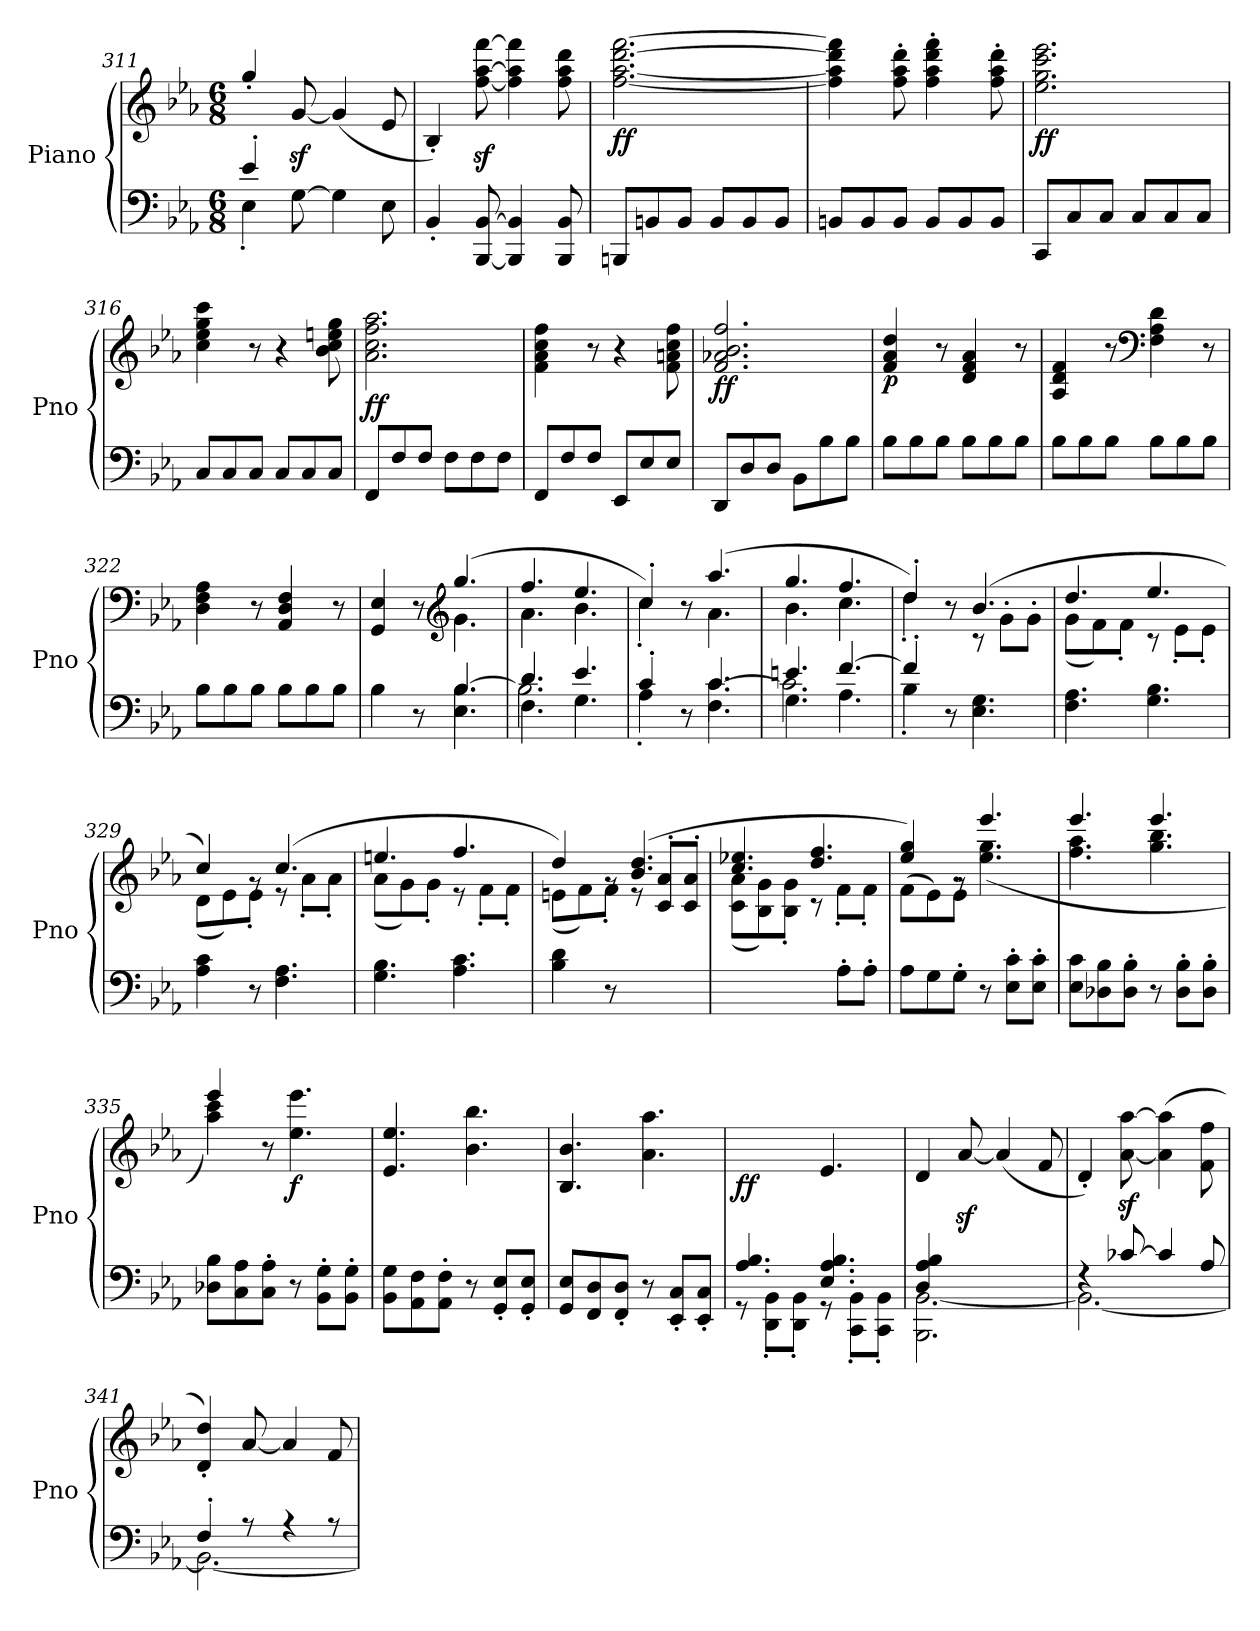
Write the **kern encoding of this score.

**kern	**kern	**dynam
*part1	*part1	*part1
*staff2	*staff1	*staff1/2
*I"Piano	*	*
*I'Pno	*	*
*clefF4	*clefG2	*
*k[b-e-a-]	*k[b-e-a-]	*
*M6/8	*M6/8	*
=311	=311	=311
*^	*	*
4e-'/	4E-'\	4gg'/	.
[8G\	2ryy	[8gz</	.
4G\]	.	(4g/]	.
8E-\	.	8e-/	.
*v	*v	*	*
=312	=312	=312
4BB-'/	4B-'/)	.
[8BBB-/ [8BB-/	[8ff\z< [8aa-\z< [8fff\z<	.
4BBB-/] 4BB-/]	4ff\] 4aa-\] 4fff\]	.
8BBB-/ 8BB-/	8ff\ 8aa-\ 8ddd\	.
=313	=313	=313
!	!	!LO:DY:b
8BBBn/L	[2.ff\ [2.aa-\ [2.ddd\ [2.fff\	ff
8BBn/	.	.
8BB/J	.	.
8BB/L	.	.
8BB/	.	.
8BB/J	.	.
=314	=314	=314
8BBn/L	4ff\] 4aa-\] 4ddd\] 4fff\]	.
8BB/	.	.
8BB/J	8ff\' 8aa-\' 8ddd\'	.
8BB/L	4ff\' 4aa-\' 4ddd\' 4fff\'	.
8BB/	.	.
8BB/J	8ff\' 8aa-\' 8ddd\'	.
=315	=315	=315
!	!	!LO:DY:b
8CC/L	2.ee-\ 2.gg\ 2.ccc\ 2.eee-\	ff
8C/	.	.
8C/J	.	.
8C/L	.	.
8C/	.	.
8C/J	.	.
=316	=316	=316
8C/L	4cc\ 4ee-\ 4gg\ 4ccc\	.
8C/	.	.
8C/J	8r	.
8C/L	4r	.
8C/	.	.
8C/J	8b-\ 8cc\ 8een\ 8gg\	.
!!LO:PB:g=z
=317	=317	=317
!	!	!LO:DY:b
8FF/L	2.a-\ 2.cc\ 2.ff\ 2.aa-\	ff
8F/	.	.
8F/J	.	.
8F\L	.	.
8F\	.	.
8F\J	.	.
=318	=318	=318
8FF/L	4f\ 4a-\ 4cc\ 4ff\	.
8F/	.	.
8F/J	8r	.
8EE-/L	4r	.
8E-/	.	.
8E-/J	8f\ 8an\ 8cc\ 8ff\	.
=319	=319	=319
!	!	!LO:DY:b
8DD/L	2.f/ 2.a-X/ 2.b-/ 2.ff/	ff
8D/	.	.
8D/J	.	.
8BB-\L	.	.
8B-\	.	.
8B-\J	.	.
=320	=320	=320
!	!	!LO:DY:b
8B-\L	4f/ 4a-/ 4dd/	p
8B-\	.	.
8B-\J	8r	.
8B-\L	4d/ 4f/ 4a-/	.
8B-\	.	.
8B-\J	8r	.
=321	=321	=321
8B-\L	4A-/ 4d/ 4f/	.
8B-\	.	.
8B-\J	8r	.
*	*clefF4	*
8B-\L	4F\ 4A-\ 4d\	.
8B-\	.	.
8B-\J	8r	.
=322	=322	=322
8B-\L	4D\ 4F\ 4A-\	.
8B-\	.	.
8B-\J	8r	.
8B-\L	4AA-/ 4D/ 4F/	.
8B-\	.	.
8B-\J	8r	.
=323	=323	=323
*^	*^	*
*	*^	*	*	*
4B-\	4.ryy	4.ryy	4GG/ 4E-/	4.ryy	.
8r	.	.	8r	.	.
*	*	*	*clefG2	*	*
4.B-/	4.E-\	[4.B-\	(>4.gg/	4.g\	.
!!LO:LB:g=z	!!
=324	=324	=324	=324	=324	=324
4.d/	4.F\	2.B-\]	4.ff/	4.a-\	.
4.e-/	4.G\	.	4.ee-/	4.b-\	.
=325	=325	=325	=325	=325	=325
4c'/	4A-'\	4.ryy	4cc'/)	4cc'\	.
8r	8ryy	.	8r	8ryy	.
4.c/	4.F\	[4.c\	(>4.aa-/	4.a-\	.
=326	=326	=326	=326	=326	=326
4.en/	4.G\	2.c\]	4.gg/	4.b-\	.
[4.f/	4.A-\	.	4.ff/	4.cc\	.
=327	=327	=327	=327	=327	=327
*	*	*	*	*^	*
4f'/]	4B-'\	4.ryy	4dd'/)	4dd'\	2ryy	.
8r	2ryy	.	8r	2ryy	.	.
4.E-\ 4.G\	.	8rdd	(4.b-/	.	.	.
.	.	4ryy	.	.	8g'\L	.
.	.	.	.	.	8g'\J	.
*v	*v	*v	*	*	*	*
*	*	*v	*v	*
!!LO:LB:g=z
=328	=328	=328	=328
4.F\ 4.A-\	4.dd/	(8g\L	.
.	.	8f\)	.
.	.	8f'\J	.
4.G\ 4.B-\	4.ee-/	8r	.
.	.	8e-'\L	.
.	.	8e-'\J	.
=329	=329	=329	=329
4A-\ 4c\	4cc/)	(8d\L	.
.	.	8e-\)	.
8r	8rg	8e-'\J	.
4.F\ 4.A-\	(4.cc/	8r	.
.	.	8a-'\L	.
.	.	8a-'\J	.
=330	=330	=330	=330
4.G\ 4.B-\	4.een/	(8a-\L	.
.	.	8g\)	.
.	.	8g'\J	.
4.A-\ 4.c\	4.ff/	8r	.
.	.	8f'\L	.
.	.	8f'\J	.
=331	=331	=331	=331
*	*	*^	*
4B-\ 4d\	4dd/)	(8en\L	2ryy	.
.	.	8f\)	.	.
8r	8rg	8f'\J	.	.
!	!	!	!	!LO:DY:b
8ryy	(4.b-/ 4.dd/	8r	.	other-dynamics
4ryy	.	4ryy	8c/' 8a-/'L	.
.	.	.	8c/' 8a-/'J	.
*	*	*v	*v	*
=332	=332	=332	=332
*^	*	*	*
4.ryy	2ryy	4.cc/ 4.ee-X/	(8c\ 8a-\L	.
.	.	.	8B-\ 8g\)	.
.	.	.	8B-\' 8g\'J	.
8rff	.	4.dd/ 4.ff/	8ryy	.
4ryy	8A-'\L	.	8f'\L	.
.	8A-'\J	.	8f'\J	.
=333	=333	=333	=333	=333
*	*	*	*^	*
4.ryy	8A-\L	4ee-/ 4gg/)	4.ryy	(>8f\L	.
.	8G\	.	.	8e-\)	.
.	8G'\J	8rg	.	8e-'\J	.
8r	4.ryy	4.eee-/	(4.ee-\ 4.gg\	4.ryy	.
8E-\' 8c\'L	.	.	.	.	.
8E-\' 8c\'J	.	.	.	.	.
*v	*v	*	*	*	*
*	*	*v	*v	*
!!LO:LB:g=z
=334	=334	=334	=334
8E-\ 8c\L	4.eee-/	4.ff\ 4.aa-\	.
8D-X\ 8B-\	.	.	.
8D-\' 8B-\'J	.	.	.
8r	4.eee-/	4.gg\ 4.bb-\	.
8D-\' 8B-\'L	.	.	.
8D-\' 8B-\'J	.	.	.
=335	=335	=335	=335
8D-X\ 8B-\L	4eee-/	4aa-\ 4ccc\)	.
8C\ 8A-\	.	.	.
8C\' 8A-\'J	8r	2ryy	.
!	!	!	!LO:DY:b
8r	4.ee-\ 4.eee-\	.	f
8BB-\' 8G\'L	.	.	.
8BB-\' 8G\'J	.	.	.
*	*v	*v	*
=336	=336	=336
8BB-\ 8G\L	4.e-/ 4.ee-/	.
8AA-\ 8F\	.	.
8AA-\' 8F\'J	.	.
8r	4.b-\ 4.bb-\	.
8GG/' 8E-/'L	.	.
8GG/' 8E-/'J	.	.
=337	=337	=337
8GG/ 8E-/L	4.B-/ 4.b-/	.
8FF/ 8D/	.	.
8FF/' 8D/'J	.	.
8r	4.a-\ 4.aa-\	.
8EE-/' 8C/'L	.	.
8EE-/' 8C/'J	.	.
=338	=338	=338
*^	*	*
!	!	!	!LO:DY:b
4.A-/ 4.B-/	8rGG	4.ryy	ff
.	8DD\' 8BB-\'L	.	.
.	8DD\' 8BB-\'J	.	.
4.E-/ 4.A-/ 4.B-/	8rGG	4.e-/	.
.	8CC\' 8BB-\'L	.	.
.	8CC\' 8BB-\'J	.	.
=339	=339	=339	=339
4D/ 4A-/ 4B-/	2.BBB-\ [2.BB-\	4d/	.
2ryy	.	[8a-z</	.
.	.	(4a-/]	.
.	.	8f/	.
=340	=340	=340	=340
4rF	2.BB-\_	4d'/)	.
[8c-X/	.	[8a-\z< [8aa-\z<	.
4c-/]	.	(4a-\] 4aa-\]	.
8A-/	.	8f\ 8ff\	.
!!LO:LB:g=z
=341	=341	=341	=341
4F'/	2.BB-\_	4d/' 4dd/')	.
8r	.	[8a-/	.
4r	.	4a-/]	.
8r	.	8f/	.
*v	*v	*	*
=	=	=
*-	*-	*-
